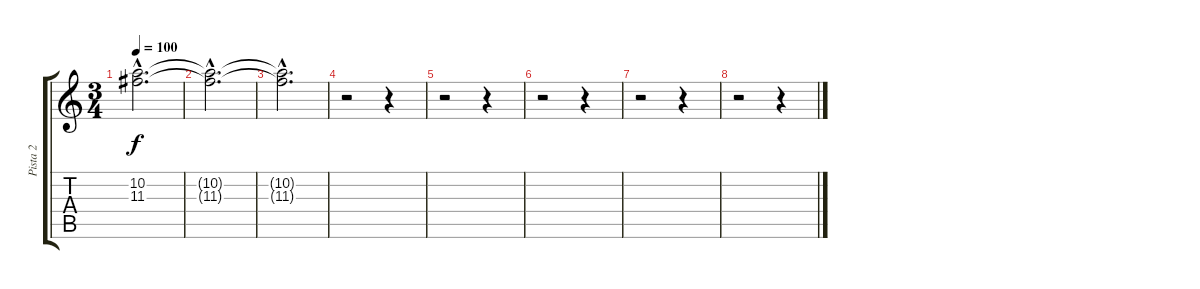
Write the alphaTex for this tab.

\track ("Pista 2" "Pista 2") {instrument overdrivenguitar}
\staff {score tabs}
\tuning (E4 B3 G3 D3 A2 E2) {hide}
\ts (3 4)
\tempo 100
\clef g2
\ks c
(10.2{hac} 11.3{hac}).2{d dy f volume 5} |
(10.2{hac t} 11.3{hac t}).2{d} |
(10.2{hac t} 11.3{hac t}).2{d} |
r.2 r.4 |
r.2 r.4 |
r.2 r.4 |
r.2 r.4 |
r.2 r.4
